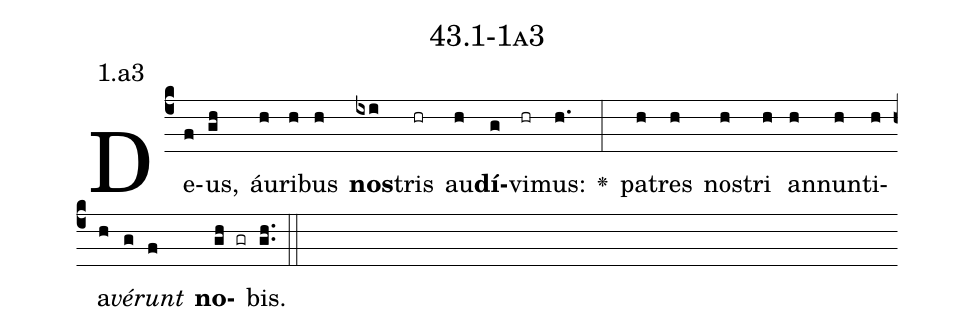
name: 43.1-1a3;
annotation: 1.a3;
%%
(c4)De(f)us,(gh) áu(h)ri(h)bus(h) <b>nos</b>(ixi)tris(hr) au(h)<b>dí</b>(g)vi(hr)mus:(h.) <v>\greheightstar</v>(:) pa(h)tres(h) nos(h)tri(h) an(h)nun(h)ti(h)a(h)<i>vé</i>(g)<i>runt</i>(f) <b>no</b>(gh gr)bis.(gh..) (::)


%E(h) u(h) o(g) u(f) a(gh) e.(gh..) (::)
